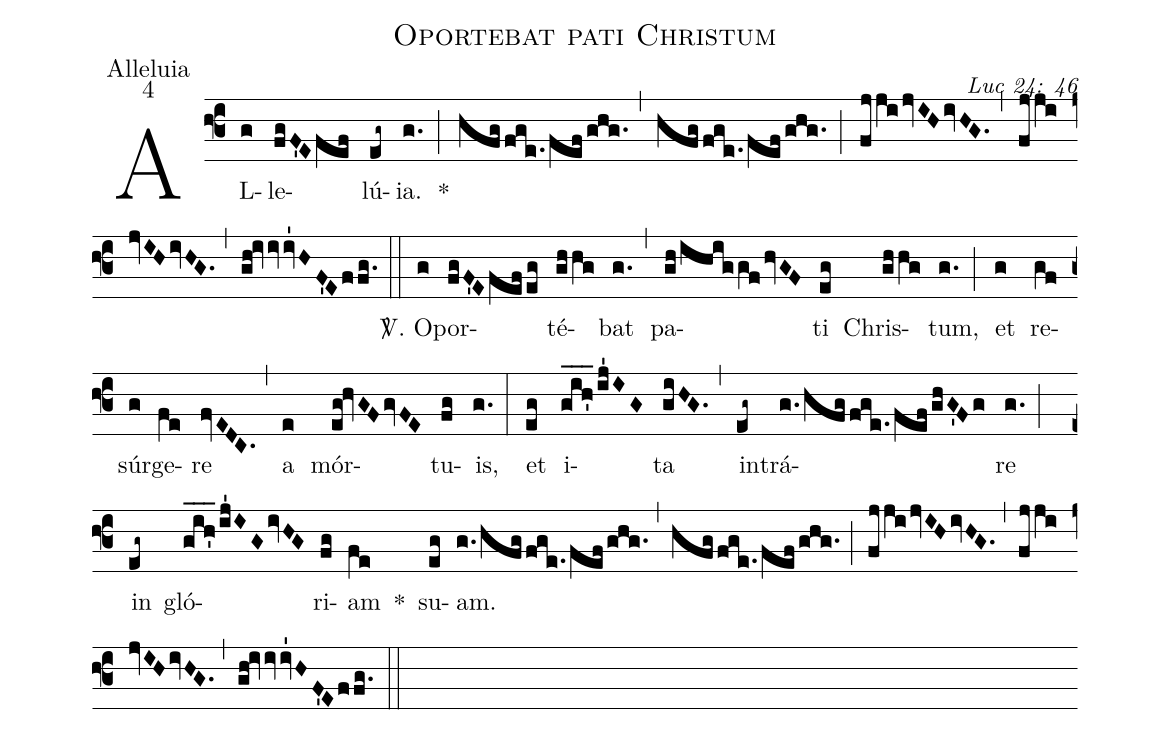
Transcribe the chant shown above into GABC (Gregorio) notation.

name: Oportebat pati Christum;
office-part: Alleluia;
mode: 4;
commentary: Luc 24: 46;
%%
(f3) AL(g)le(fgF'Efef)lú(eg~)ia.(g.) *(;) (hfg/fge./fef/ghg.) (,) (hfg/fge./fef/ghg.) (;) (fjji/jvIH/ivHG.) (,) (fjji/jvIH/ivHG.) (,) (gh!ivv/iv'1HF'E/ffg.) (::)
<sp>V/</sp>. O(g)por(fgF'E/fef/eg)té(ghhg)bat(g.) (,) pa(gh/ihiggf/hvGF)ti(eg) Chris(ghhg)tum,(g.) (;) et(g) re(gf)súr(g)ge(fe)re(fvEDC.) (,) a(e) mór(eg!hvGF/gvFE)tu(fg)is,(g.) (:)
et(eg) i(g_i_h'_/ij'IG)ta(giHG.) (,) in(eg~)trá(g./hfg/fge./fef/ghG'Fg)re(g.) (;) in(eg~) gló(g_i_h'_/ij'IG/ivHG)ri(fg)am(fe) *() su(eg)am.(g./hfg/fge./fef/ghg.) (,) (hfg/fge./fef/ghg.) (;) (fjji/jvIH/ivHG.) (,) (fjji/jvIH/ivHG.) (,) (gh!ivv/iv'1HF'Effg.) (::)
